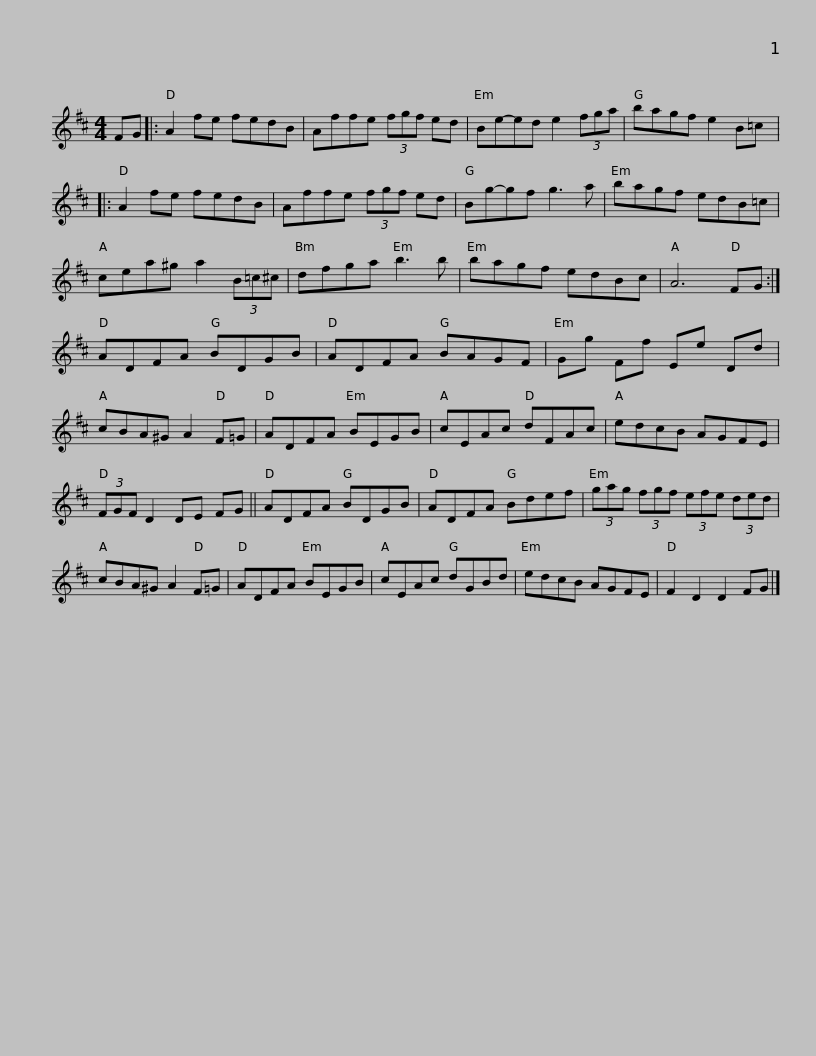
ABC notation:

X:1
L:1/8
M:4/4
I:linebreak $
K:D
V:1 treble
V:1
 FG |: A2 fe fedB | Affe (3fgf ed | Be-ed e2 (3fga | bagf e2 B=c |: %5
 A2 fe fedB |$ Affe (3fgf ed | Bg-gf g3 a | bagf edB=c | cea^g a2 (3B=c^c | %10
 dfga b3 b |$ bagf edBc | A6 FG :| ADFA BDGB | ADFA BAGF | %15
 Gg Ff Ee Dd |$ cBA^G A2 F=G | ADFA BEGB | cEAc dFAc | edcB AGFE | %20
 (3FGF D2 DE FG ||$ ADFA BDGB | ADFA Bdef | (3gag (3fgf (3efe (3ded | cBA^G A2 F=G | %25
 ADFA BEGB |$ cEAc dGBd | edcB AGFE | F2 D2 D2 FG |] %29
